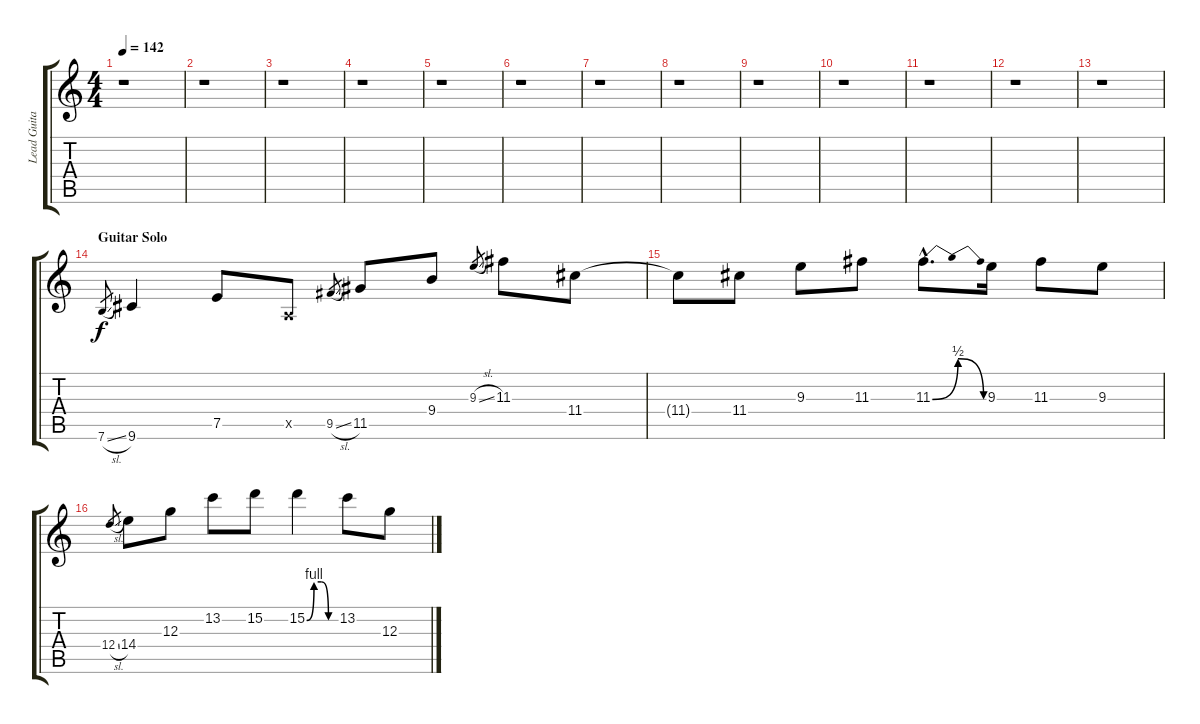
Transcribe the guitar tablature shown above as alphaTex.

\track ("Lead Guitar" "Lead Guita") {instrument overdrivenguitar}
\staff {score tabs}
\tuning (E4 B3 G3 D3 A2 E2) {hide}
\ts (4 4)
\tempo 142
\clef g2
\ks c
r.1{dy f} |
r.1 |
r.1 |
r.1 |
r.1 |
r.1 |
r.1 |
r.1 |
r.1 |
r.1 |
r.1 |
r.1 |
r.1 |
\section ("" "Guitar Solo")
7.6{sl}.8{gr} 9.6.4 7.5.8 0.5{x}.8 9.5{sl}.8{gr} 11.5.8 9.4.8 9.3{sl}.8{gr} 11.3.8 11.4.8 |
11.4{t}.8 11.4.8 9.3.8 11.3.8 11.3{be (bendrelease 0 0 15 2 45 2 60 0) hac}.8{d} 9.3.16 11.3.8 9.3.8 |
12.4{sl}.8{gr} 14.4.8 12.3.8 13.2.8 15.2.8 15.2{be (custom 0 0 15 4 30 4 45 0 60 0)}.4 13.2.8 12.3.8
